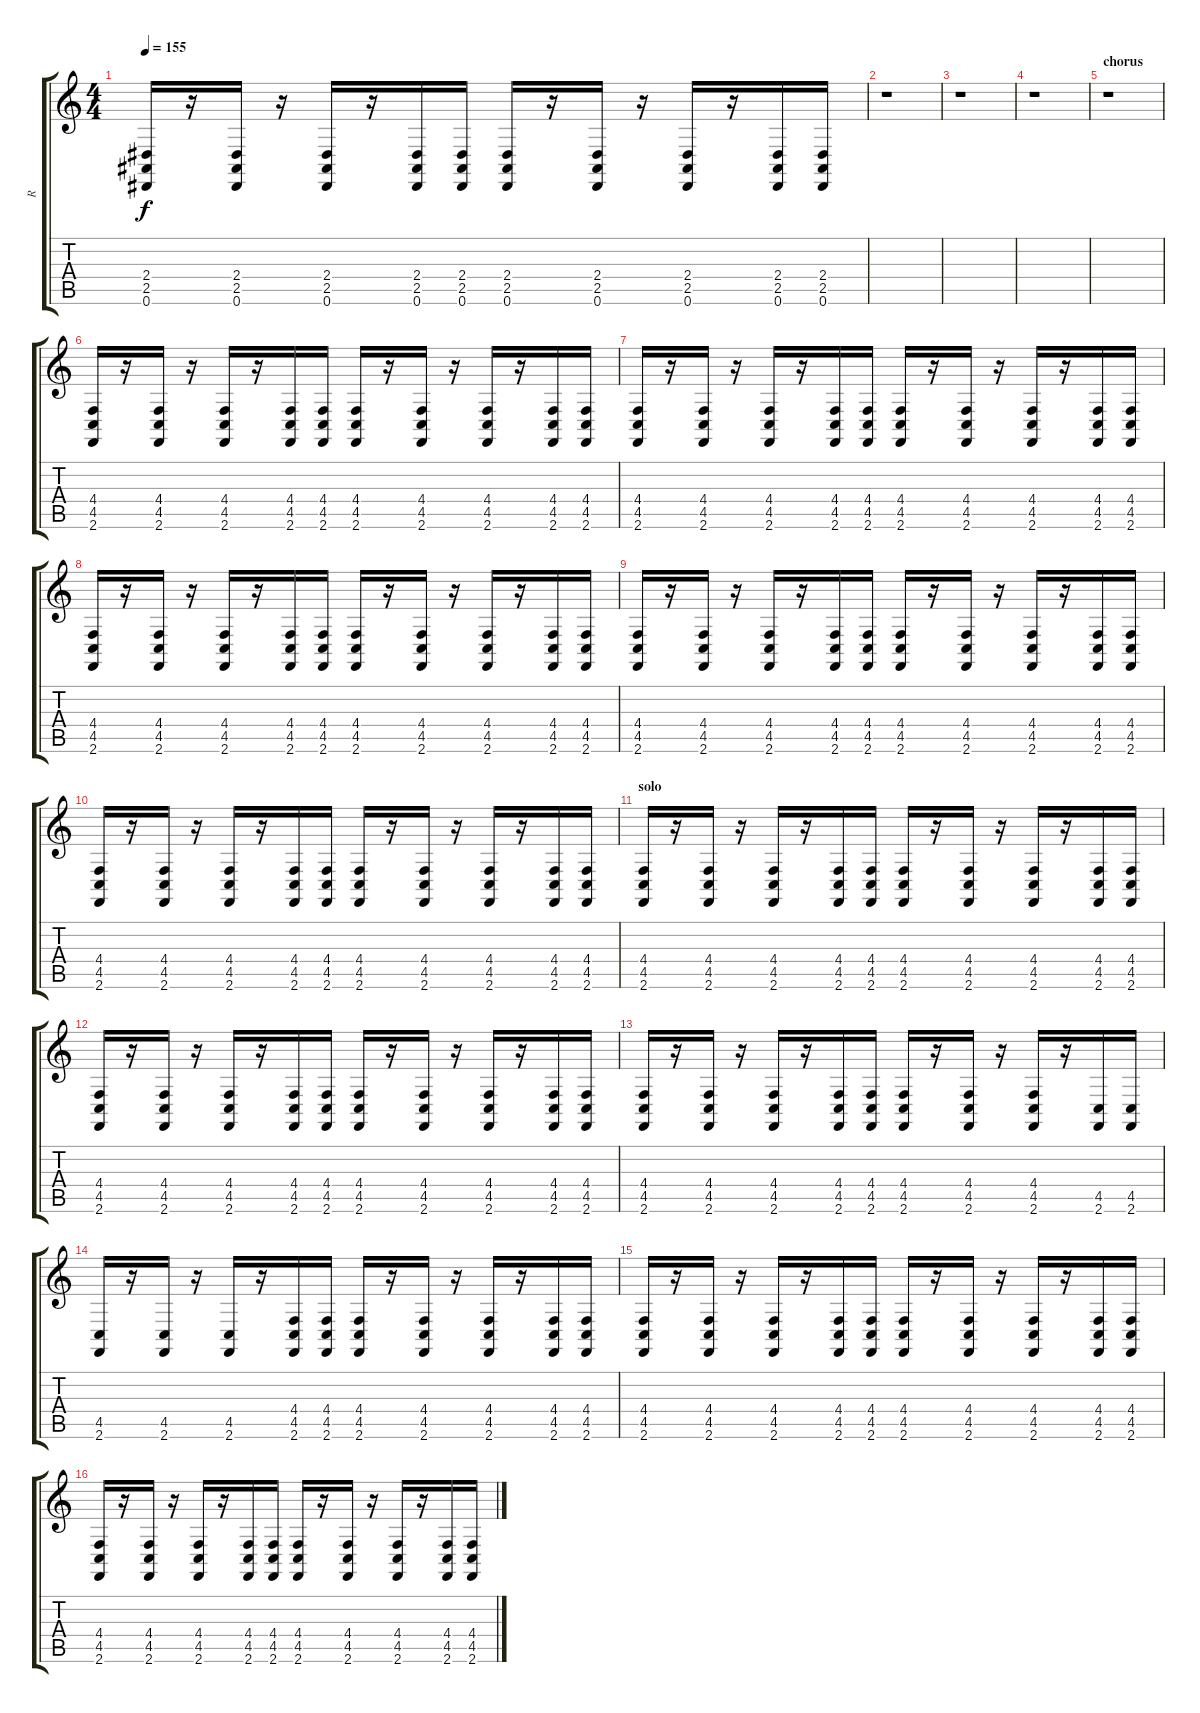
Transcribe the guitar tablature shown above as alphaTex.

\track ("R" "R") {instrument electricpiano2}
\staff {score tabs}
\tuning (Eb4 Bb3 Gb3 Db3 Ab2 Eb2) {hide}
\ts (4 4)
\tempo 155
\clef g2
\ks c
(2.4 2.5 0.6).16{dy f} r.16 (2.4 2.5 0.6).16 r.16 (2.4 2.5 0.6).16 r.16 (2.4 2.5 0.6).16 (2.4 2.5 0.6).16 (2.4 2.5 0.6).16 r.16 (2.4 2.5 0.6).16 r.16 (2.4 2.5 0.6).16 r.16 (2.4 2.5 0.6).16 (2.4 2.5 0.6).16 |
r.1 |
r.1 |
r.1 |
\section ("" "chorus")
r.1 |
(4.4 4.5 2.6).16 r.16 (4.4 4.5 2.6).16 r.16 (4.4 4.5 2.6).16 r.16 (4.4 4.5 2.6).16 (4.4 4.5 2.6).16 (4.4 4.5 2.6).16 r.16 (4.4 4.5 2.6).16 r.16 (4.4 4.5 2.6).16 r.16 (4.4 4.5 2.6).16 (4.4 4.5 2.6).16 |
(4.4 4.5 2.6).16 r.16 (4.4 4.5 2.6).16 r.16 (4.4 4.5 2.6).16 r.16 (4.4 4.5 2.6).16 (4.4 4.5 2.6).16 (4.4 4.5 2.6).16 r.16 (4.4 4.5 2.6).16 r.16 (4.4 4.5 2.6).16 r.16 (4.4 4.5 2.6).16 (4.4 4.5 2.6).16 |
(4.4 4.5 2.6).16 r.16 (4.4 4.5 2.6).16 r.16 (4.4 4.5 2.6).16 r.16 (4.4 4.5 2.6).16 (4.4 4.5 2.6).16 (4.4 4.5 2.6).16 r.16 (4.4 4.5 2.6).16 r.16 (4.4 4.5 2.6).16 r.16 (4.4 4.5 2.6).16 (4.4 4.5 2.6).16 |
(4.4 4.5 2.6).16 r.16 (4.4 4.5 2.6).16 r.16 (4.4 4.5 2.6).16 r.16 (4.4 4.5 2.6).16 (4.4 4.5 2.6).16 (4.4 4.5 2.6).16 r.16 (4.4 4.5 2.6).16 r.16 (4.4 4.5 2.6).16 r.16 (4.4 4.5 2.6).16 (4.4 4.5 2.6).16 |
(4.4 4.5 2.6).16 r.16 (4.4 4.5 2.6).16 r.16 (4.4 4.5 2.6).16 r.16 (4.4 4.5 2.6).16 (4.4 4.5 2.6).16 (4.4 4.5 2.6).16 r.16 (4.4 4.5 2.6).16 r.16 (4.4 4.5 2.6).16 r.16 (4.4 4.5 2.6).16 (4.4 4.5 2.6).16 |
\section ("" "solo")
(4.4 4.5 2.6).16 r.16 (4.4 4.5 2.6).16 r.16 (4.4 4.5 2.6).16 r.16 (4.4 4.5 2.6).16 (4.4 4.5 2.6).16 (4.4 4.5 2.6).16 r.16 (4.4 4.5 2.6).16 r.16 (4.4 4.5 2.6).16 r.16 (4.4 4.5 2.6).16 (4.4 4.5 2.6).16 |
(4.4 4.5 2.6).16 r.16 (4.4 4.5 2.6).16 r.16 (4.4 4.5 2.6).16 r.16 (4.4 4.5 2.6).16 (4.4 4.5 2.6).16 (4.4 4.5 2.6).16 r.16 (4.4 4.5 2.6).16 r.16 (4.4 4.5 2.6).16 r.16 (4.4 4.5 2.6).16 (4.4 4.5 2.6).16 |
(4.4 4.5 2.6).16 r.16 (4.4 4.5 2.6).16 r.16 (4.4 4.5 2.6).16 r.16 (4.4 4.5 2.6).16 (4.4 4.5 2.6).16 (4.4 4.5 2.6).16 r.16 (4.4 4.5 2.6).16 r.16 (4.4 4.5 2.6).16 r.16 (4.5 2.6).16 (4.5 2.6).16 |
\section ("" "")
(4.5 2.6).16 r.16 (4.5 2.6).16 r.16 (4.5 2.6).16 r.16 (4.4 4.5 2.6).16 (4.4 4.5 2.6).16 (4.4 4.5 2.6).16 r.16 (4.4 4.5 2.6).16 r.16 (4.4 4.5 2.6).16 r.16 (4.4 4.5 2.6).16 (4.4 4.5 2.6).16 |
(4.4 4.5 2.6).16 r.16 (4.4 4.5 2.6).16 r.16 (4.4 4.5 2.6).16 r.16 (4.4 4.5 2.6).16 (4.4 4.5 2.6).16 (4.4 4.5 2.6).16 r.16 (4.4 4.5 2.6).16 r.16 (4.4 4.5 2.6).16 r.16 (4.4 4.5 2.6).16 (4.4 4.5 2.6).16 |
(4.4 4.5 2.6).16 r.16 (4.4 4.5 2.6).16 r.16 (4.4 4.5 2.6).16 r.16 (4.4 4.5 2.6).16 (4.4 4.5 2.6).16 (4.4 4.5 2.6).16 r.16 (4.4 4.5 2.6).16 r.16 (4.4 4.5 2.6).16 r.16 (4.4 4.5 2.6).16 (4.4 4.5 2.6).16
